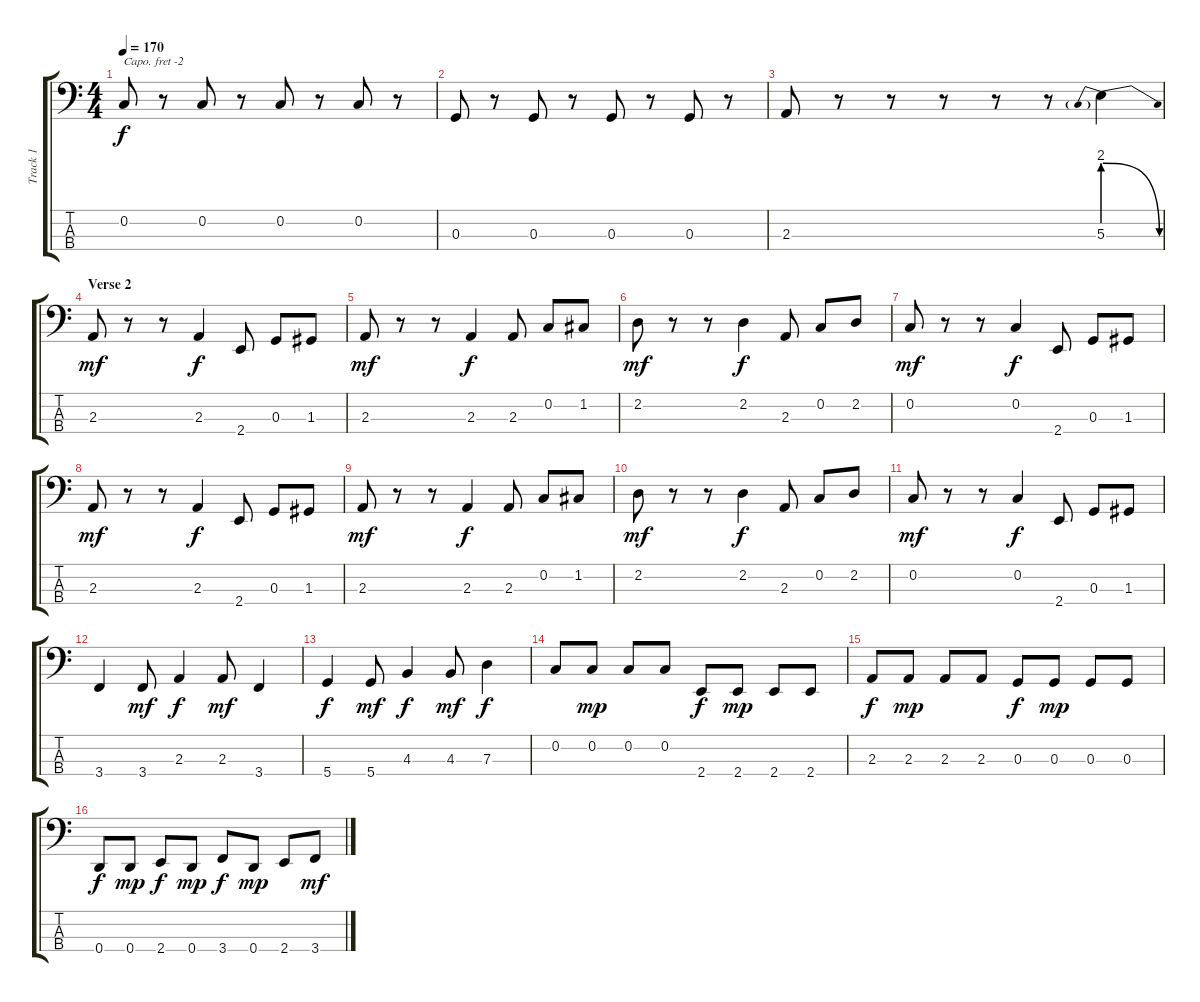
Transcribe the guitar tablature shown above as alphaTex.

\track ("Track 1" "Track 1") {instrument electricbasspick}
\staff {score tabs}
\capo -2
\tuning (G2 D2 A1 E1) {hide}
\ts (4 4)
\tempo 170
\clef f4
\ks c
0.2.8{dy f} r.8 0.2.8 r.8 0.2.8 r.8 0.2.8 r.8 |
0.3.8 r.8 0.3.8 r.8 0.3.8 r.8 0.3.8 r.8 |
2.3.8 r.8 r.8 r.8 r.8 r.8 5.3{be (prebendrelease 0 8 60 0)}.4 |
\section ("" "Verse 2")
2.3.8{dy mf} r.8 r.8 2.3.4{dy f} 2.4.8 0.3.8 1.3.8 |
2.3.8{dy mf} r.8 r.8 2.3.4{dy f} 2.3.8 0.2.8 1.2.8 |
2.2.8{dy mf} r.8 r.8 2.2.4{dy f} 2.3.8 0.2.8 2.2.8 |
0.2.8{dy mf} r.8 r.8 0.2.4{dy f} 2.4.8 0.3.8 1.3.8 |
2.3.8{dy mf} r.8 r.8 2.3.4{dy f} 2.4.8 0.3.8 1.3.8 |
2.3.8{dy mf} r.8 r.8 2.3.4{dy f} 2.3.8 0.2.8 1.2.8 |
2.2.8{dy mf} r.8 r.8 2.2.4{dy f} 2.3.8 0.2.8 2.2.8 |
0.2.8{dy mf} r.8 r.8 0.2.4{dy f} 2.4.8 0.3.8 1.3.8 |
3.4.4 3.4.8{dy mf} 2.3.4{dy f} 2.3.8{dy mf} 3.4.4 |
5.4.4{dy f} 5.4.8{dy mf} 4.3.4{dy f} 4.3.8{dy mf} 7.3.4{dy f} |
0.2.8 0.2.8{dy mp} 0.2.8 0.2.8 2.4.8{dy f} 2.4.8{dy mp} 2.4.8 2.4.8 |
2.3.8{dy f} 2.3.8{dy mp} 2.3.8 2.3.8 0.3.8{dy f} 0.3.8{dy mp} 0.3.8 0.3.8 |
0.4.8{dy f} 0.4.8{dy mp} 2.4.8{dy f} 0.4.8{dy mp} 3.4.8{dy f} 0.4.8{dy mp} 2.4.8 3.4.8{dy mf}
